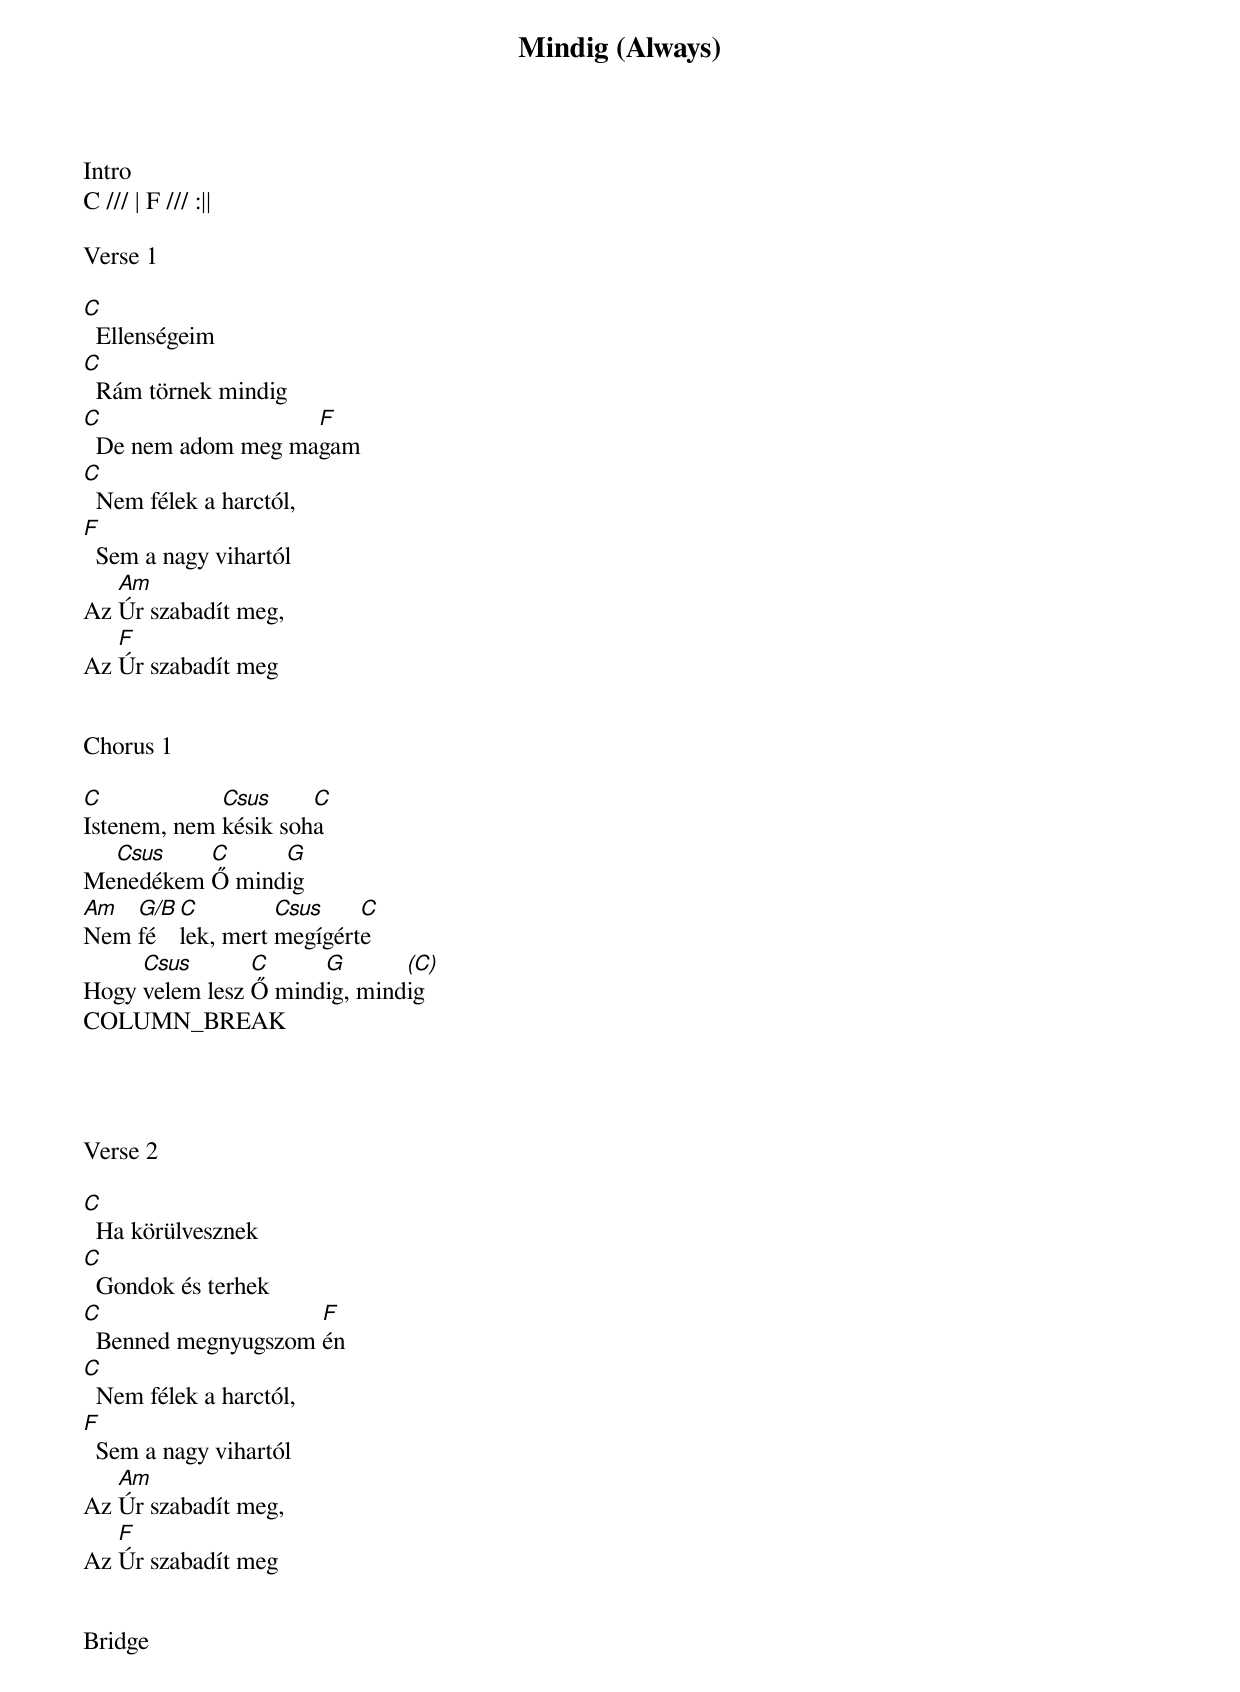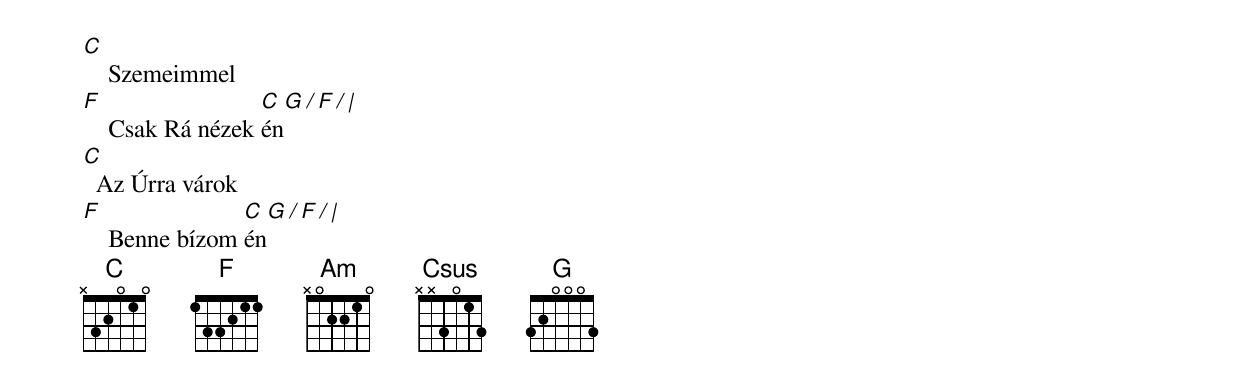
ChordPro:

{title: Mindig (Always)}
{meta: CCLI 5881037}
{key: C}
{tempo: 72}
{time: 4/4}
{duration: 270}



Intro
C /// | F /// :||

Verse 1

[C]  Ellenségeim
[C]  Rám törnek mindig
[C]  De nem adom meg ma[F]gam
[C]  Nem félek a harctól,
[F]  Sem a nagy vihartól
Az [Am]Úr szabadít meg,
Az [F]Úr szabadít meg


Chorus 1

[C]Istenem, nem [Csus]késik soh[C]a
Me[Csus]nedékem [C]Ő mind[G]ig
[Am]Nem [G/B]fé[C]lek, mert [Csus]megígért[C]e
Hogy [Csus]velem lesz [C]Ő mind[G]ig, mind[(C)]ig
COLUMN_BREAK




Verse 2

[C]  Ha körülvesznek
[C]  Gondok és terhek
[C]  Benned megnyugszom [F]én
[C]  Nem félek a harctól,
[F]  Sem a nagy vihartól
Az [Am]Úr szabadít meg,
Az [F]Úr szabadít meg


Bridge

[C]    Szemeimmel
[F]    Csak Rá nézek [C]én[G / F / |]
[C]  Az Úrra várok
[F]    Benne bízom [C]én[G / F / |]
